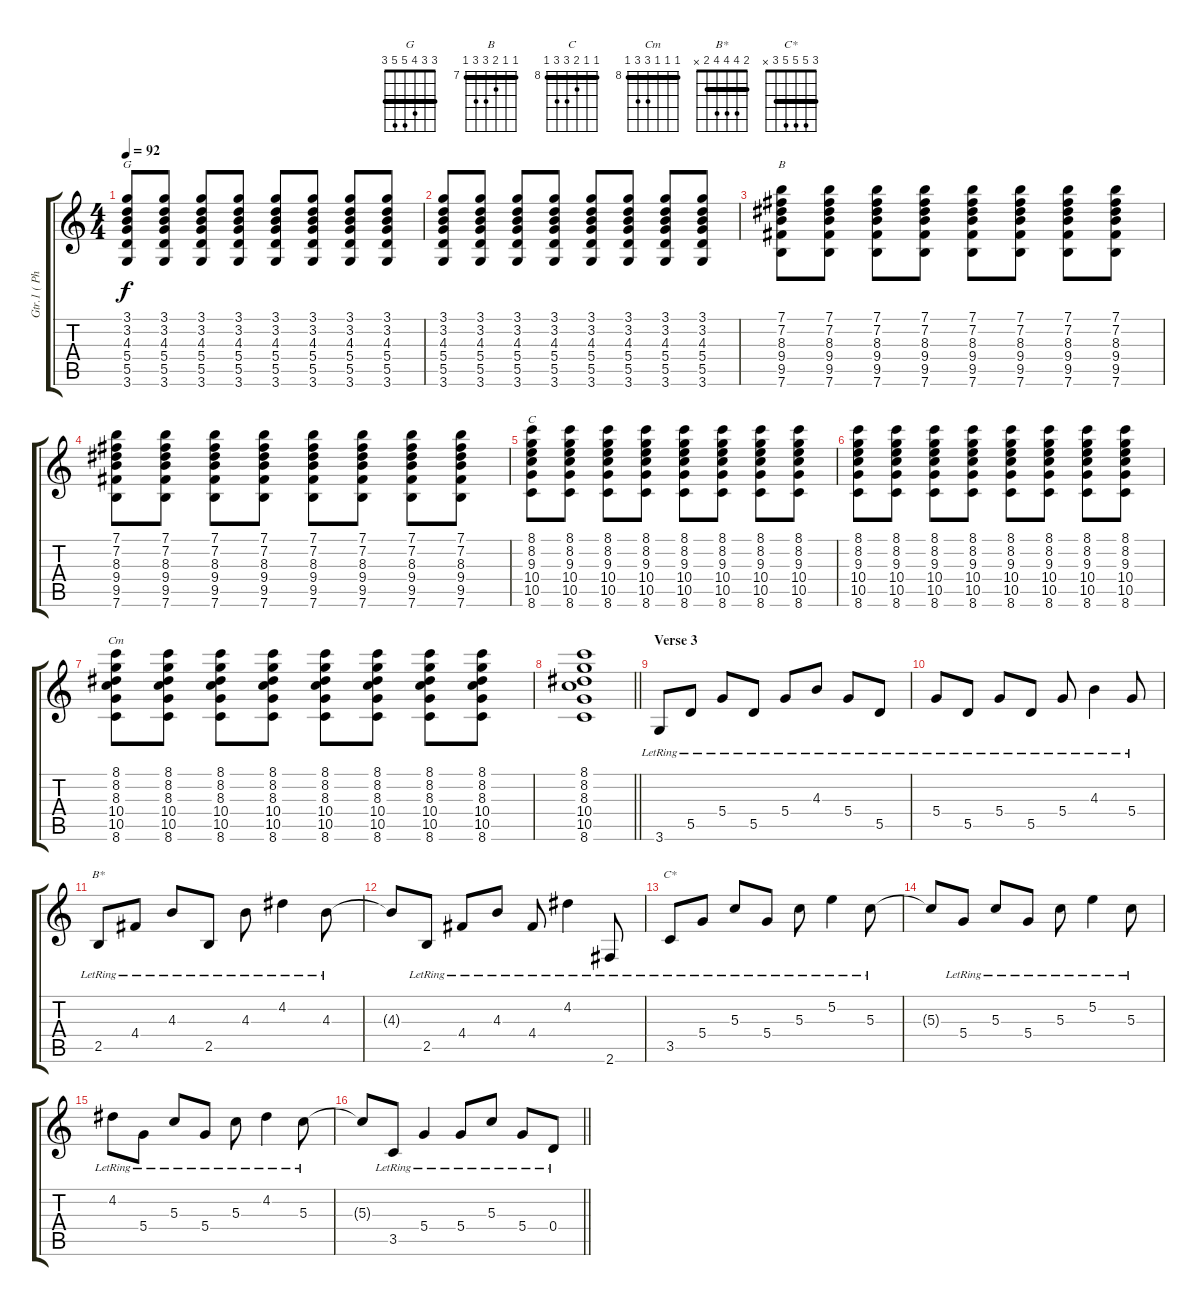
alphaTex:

\track ("Gtr.1 ( Phillip Selway )" "Gtr.1 ( Ph") {instrument electricguitarclean}
\staff {score tabs}
\tuning (E4 B3 G3 D3 A2 E2) {hide}
\chord ("G" 3 3 4 5 5 3) {barre 3}
\chord ("B" 7 7 8 9 9 7) {firstfret 7 barre 7}
\chord ("C" 8 8 9 10 10 8) {firstfret 8 barre 8}
\chord ("Cm" 8 8 8 10 10 8) {firstfret 8 barre 8}
\chord ("B*" 2 4 4 4 2 x) {barre 2}
\chord ("C*" 3 5 5 5 3 x) {barre 3}
\ts (4 4)
\tempo 92
\clef g2
\ks c
(3.1 3.2 4.3 5.4 5.5 3.6).8{ch "G" dy f} (3.1 3.2 4.3 5.4 5.5 3.6).8 (3.1 3.2 4.3 5.4 5.5 3.6).8 (3.1 3.2 4.3 5.4 5.5 3.6).8 (3.1 3.2 4.3 5.4 5.5 3.6).8 (3.1 3.2 4.3 5.4 5.5 3.6).8 (3.1 3.2 4.3 5.4 5.5 3.6).8 (3.1 3.2 4.3 5.4 5.5 3.6).8 |
(3.1 3.2 4.3 5.4 5.5 3.6).8 (3.1 3.2 4.3 5.4 5.5 3.6).8 (3.1 3.2 4.3 5.4 5.5 3.6).8 (3.1 3.2 4.3 5.4 5.5 3.6).8 (3.1 3.2 4.3 5.4 5.5 3.6).8 (3.1 3.2 4.3 5.4 5.5 3.6).8 (3.1 3.2 4.3 5.4 5.5 3.6).8 (3.1 3.2 4.3 5.4 5.5 3.6).8 |
(7.1 7.2 8.3 9.4 9.5 7.6).8{ch "B"} (7.1 7.2 8.3 9.4 9.5 7.6).8 (7.1 7.2 8.3 9.4 9.5 7.6).8 (7.1 7.2 8.3 9.4 9.5 7.6).8 (7.1 7.2 8.3 9.4 9.5 7.6).8 (7.1 7.2 8.3 9.4 9.5 7.6).8 (7.1 7.2 8.3 9.4 9.5 7.6).8 (7.1 7.2 8.3 9.4 9.5 7.6).8 |
(7.1 7.2 8.3 9.4 9.5 7.6).8 (7.1 7.2 8.3 9.4 9.5 7.6).8 (7.1 7.2 8.3 9.4 9.5 7.6).8 (7.1 7.2 8.3 9.4 9.5 7.6).8 (7.1 7.2 8.3 9.4 9.5 7.6).8 (7.1 7.2 8.3 9.4 9.5 7.6).8 (7.1 7.2 8.3 9.4 9.5 7.6).8 (7.1 7.2 8.3 9.4 9.5 7.6).8 |
(8.1 8.2 9.3 10.4 10.5 8.6).8{ch "C"} (8.1 8.2 9.3 10.4 10.5 8.6).8 (8.1 8.2 9.3 10.4 10.5 8.6).8 (8.1 8.2 9.3 10.4 10.5 8.6).8 (8.1 8.2 9.3 10.4 10.5 8.6).8 (8.1 8.2 9.3 10.4 10.5 8.6).8 (8.1 8.2 9.3 10.4 10.5 8.6).8 (8.1 8.2 9.3 10.4 10.5 8.6).8 |
(8.1 8.2 9.3 10.4 10.5 8.6).8 (8.1 8.2 9.3 10.4 10.5 8.6).8 (8.1 8.2 9.3 10.4 10.5 8.6).8 (8.1 8.2 9.3 10.4 10.5 8.6).8 (8.1 8.2 9.3 10.4 10.5 8.6).8 (8.1 8.2 9.3 10.4 10.5 8.6).8 (8.1 8.2 9.3 10.4 10.5 8.6).8 (8.1 8.2 9.3 10.4 10.5 8.6).8 |
(8.1 8.2 8.3 10.4 10.5 8.6).8{ch "Cm"} (8.1 8.2 8.3 10.4 10.5 8.6).8 (8.1 8.2 8.3 10.4 10.5 8.6).8 (8.1 8.2 8.3 10.4 10.5 8.6).8 (8.1 8.2 8.3 10.4 10.5 8.6).8 (8.1 8.2 8.3 10.4 10.5 8.6).8 (8.1 8.2 8.3 10.4 10.5 8.6).8 (8.1 8.2 8.3 10.4 10.5 8.6).8 |
\barLineRight lightlight
(8.1 8.2 8.3 10.4 10.5 8.6).1 |
\section ("" "Verse 3")
3.6{lr}.8 5.5{lr}.8 5.4{lr}.8 5.5{lr}.8 5.4{lr}.8 4.3{lr}.8 5.4{lr}.8 5.5{lr}.8 |
5.4{lr}.8 5.5{lr}.8 5.4{lr}.8 5.5{lr}.8 5.4{lr}.8 4.3{lr}.4 5.4{lr}.8 |
2.5{lr}.8{ch "B*"} 4.4{lr}.8 4.3{lr}.8 2.5{lr}.8 4.3{lr}.8 4.2{lr}.4 4.3{lr}.8 |
4.3{t}.8 2.5{lr}.8 4.4{lr}.8 4.3{lr}.8 4.4{lr}.8 4.2{lr}.4 2.6{lr}.8 |
3.5{lr}.8{ch "C*"} 5.4{lr}.8 5.3{lr}.8 5.4{lr}.8 5.3{lr}.8 5.2{lr}.4 5.3{lr}.8 |
5.3{t}.8 5.4{lr}.8 5.3{lr}.8 5.4{lr}.8 5.3{lr}.8 5.2{lr}.4 5.3{lr}.8 |
4.2{lr}.8 5.4{lr}.8 5.3{lr}.8 5.4{lr}.8 5.3{lr}.8 4.2{lr}.4 5.3{lr}.8 |
\barLineRight lightlight
5.3{t}.8 3.5{lr}.8 5.4{lr}.4 5.4{lr}.8 5.3{lr}.8 5.4{lr}.8 0.4{lr}.8
